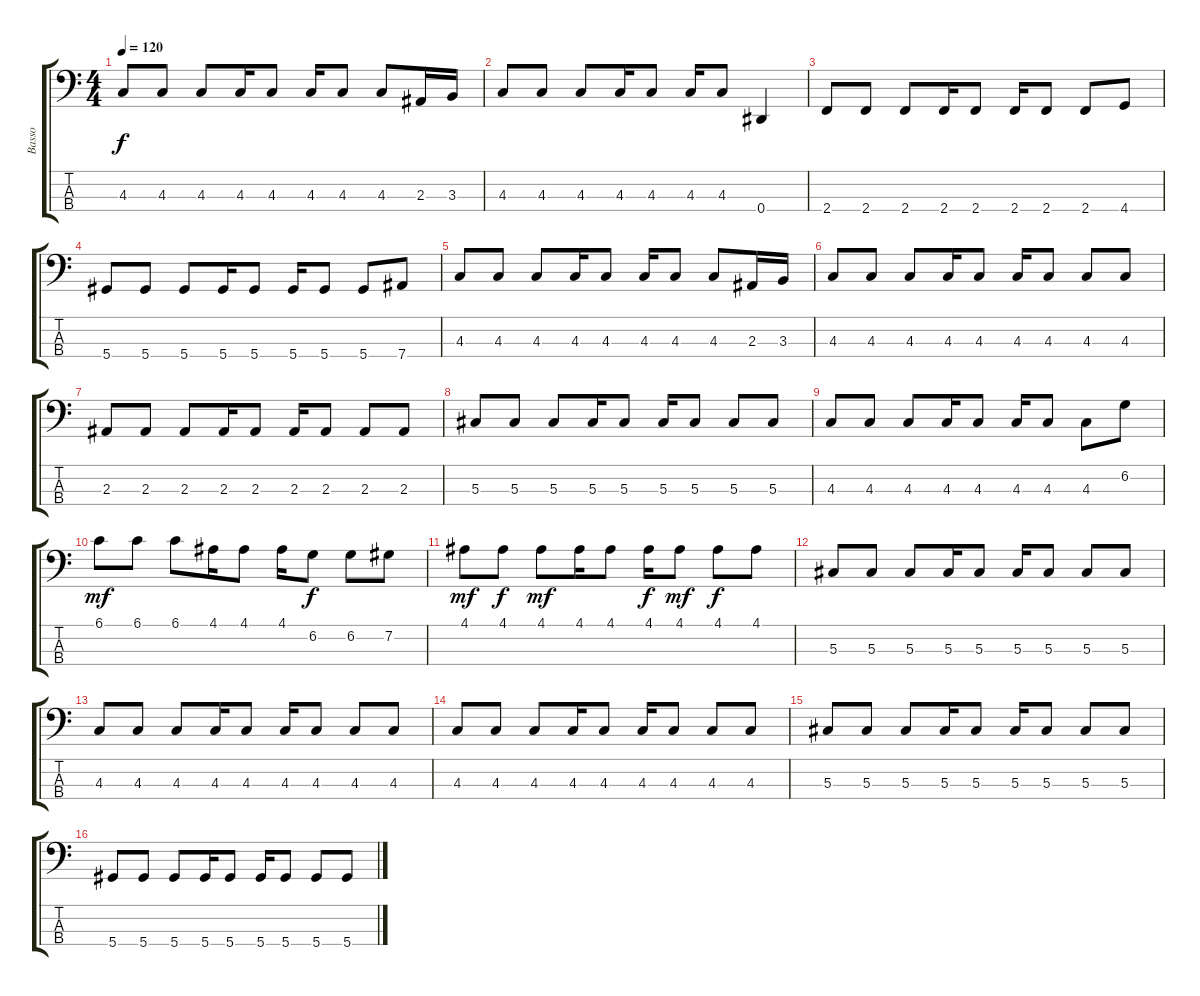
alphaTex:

\track ("Basso" "Basso") {instrument electricbassfinger}
\staff {score tabs}
\tuning (Gb2 Db2 Ab1 Eb1) {hide}
\ts (4 4)
\tempo 120
\clef f4
\ks c
4.3.8{dy f} 4.3.8 4.3.8 4.3.16 4.3.8 4.3.16 4.3.8 4.3.8 2.3.16 3.3.16 |
4.3.8 4.3.8 4.3.8 4.3.16 4.3.8 4.3.16 4.3.8 0.4.4 |
2.4.8 2.4.8 2.4.8 2.4.16 2.4.8 2.4.16 2.4.8 2.4.8 4.4.8 |
5.4.8 5.4.8 5.4.8 5.4.16 5.4.8 5.4.16 5.4.8 5.4.8 7.4.8 |
4.3.8 4.3.8 4.3.8 4.3.16 4.3.8 4.3.16 4.3.8 4.3.8 2.3.16 3.3.16 |
4.3.8 4.3.8 4.3.8 4.3.16 4.3.8 4.3.16 4.3.8 4.3.8 4.3.8 |
2.3.8 2.3.8 2.3.8 2.3.16 2.3.8 2.3.16 2.3.8 2.3.8 2.3.8 |
5.3.8 5.3.8 5.3.8 5.3.16 5.3.8 5.3.16 5.3.8 5.3.8 5.3.8 |
4.3.8 4.3.8 4.3.8 4.3.16 4.3.8 4.3.16 4.3.8 4.3.8 6.2.8 |
6.1.8{dy mf} 6.1.8 6.1.8 4.1.16 4.1.8 4.1.16 6.2.8{dy f} 6.2.8 7.2.8 |
4.1.8{dy mf} 4.1.8{dy f} 4.1.8{dy mf} 4.1.16 4.1.8 4.1.16{dy f} 4.1.8{dy mf} 4.1.8{dy f} 4.1.8 |
5.3.8 5.3.8 5.3.8 5.3.16 5.3.8 5.3.16 5.3.8 5.3.8 5.3.8 |
4.3.8 4.3.8 4.3.8 4.3.16 4.3.8 4.3.16 4.3.8 4.3.8 4.3.8 |
4.3.8 4.3.8 4.3.8 4.3.16 4.3.8 4.3.16 4.3.8 4.3.8 4.3.8 |
5.3.8 5.3.8 5.3.8 5.3.16 5.3.8 5.3.16 5.3.8 5.3.8 5.3.8 |
5.4.8 5.4.8 5.4.8 5.4.16 5.4.8 5.4.16 5.4.8 5.4.8 5.4.8
